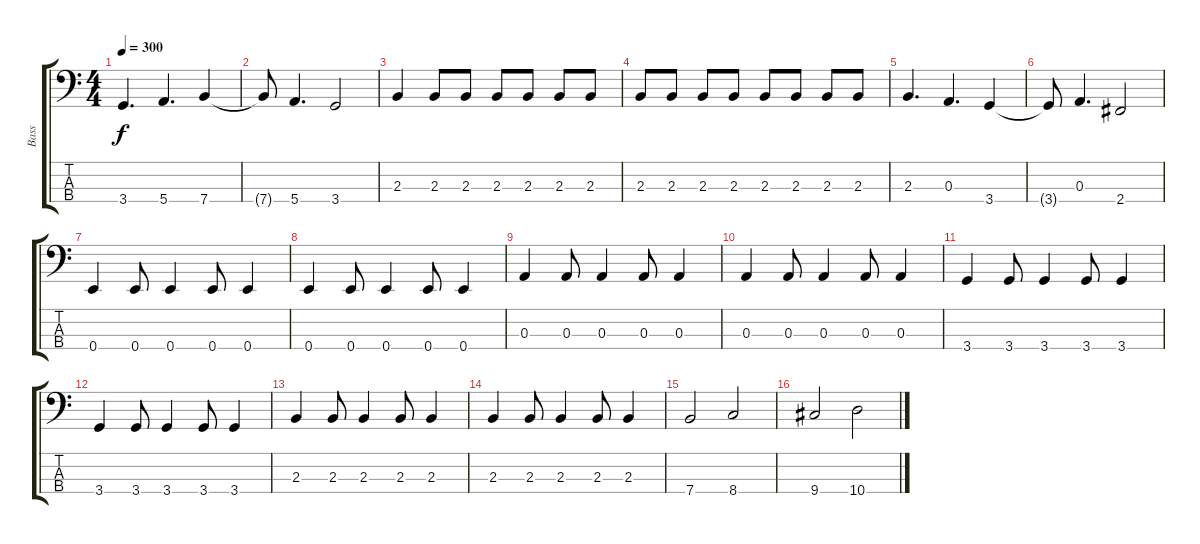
\track ("Bass" "Bass") {instrument electricbasspick}
\staff {score tabs}
\tuning (G2 D2 A1 E1) {hide}
\ts (4 4)
\tempo 300
\clef f4
\ks c
3.4.4{d dy f} 5.4.4{d} 7.4.4 |
7.4{t}.8 5.4.4{d} 3.4.2 |
2.3.4 2.3.8 2.3.8 2.3.8 2.3.8 2.3.8 2.3.8 |
2.3.8 2.3.8 2.3.8 2.3.8 2.3.8 2.3.8 2.3.8 2.3.8 |
2.3.4{d} 0.3.4{d} 3.4.4 |
3.4{t}.8 0.3.4{d} 2.4.2 |
0.4.4 0.4.8 0.4.4 0.4.8 0.4.4 |
0.4.4 0.4.8 0.4.4 0.4.8 0.4.4 |
0.3.4 0.3.8 0.3.4 0.3.8 0.3.4 |
0.3.4 0.3.8 0.3.4 0.3.8 0.3.4 |
3.4.4 3.4.8 3.4.4 3.4.8 3.4.4 |
3.4.4 3.4.8 3.4.4 3.4.8 3.4.4 |
2.3.4 2.3.8 2.3.4 2.3.8 2.3.4 |
2.3.4 2.3.8 2.3.4 2.3.8 2.3.4 |
7.4.2 8.4.2 |
9.4.2 10.4.2
